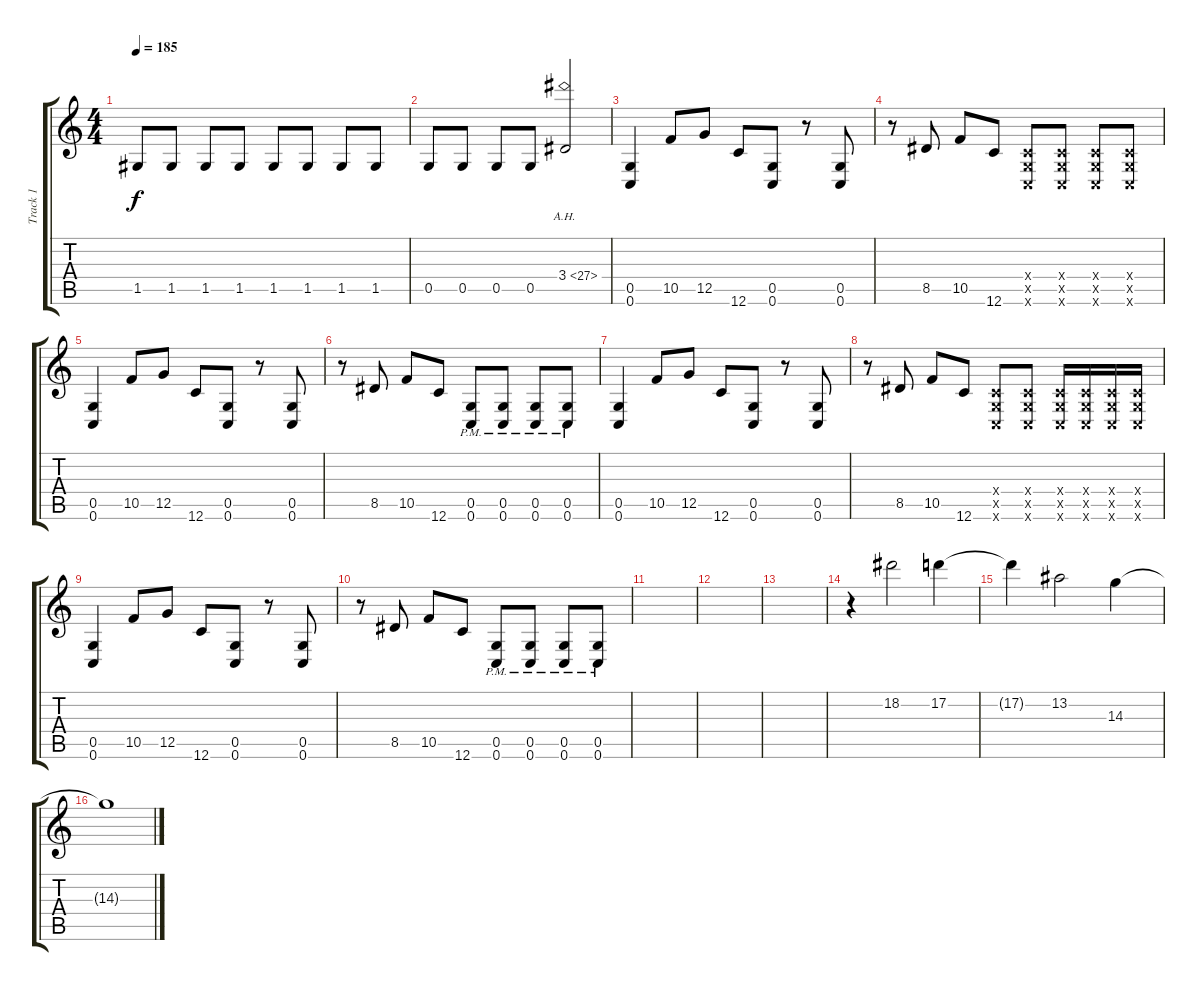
\track ("Track 1" "Track 1") {instrument distortionguitar}
\staff {score tabs}
\tuning (D4 A3 F3 C3 G2 C2) {hide}
\ts (4 4)
\tempo 185
\clef g2
\ks c
1.5.8{dy f} 1.5.8 1.5.8 1.5.8 1.5.8 1.5.8 1.5.8 1.5.8 |
0.5.8 0.5.8 0.5.8 0.5.8 3.4{ah 24}.2 |
(0.5 0.6).4 10.5.8 12.5.8 12.6.8 (0.5 0.6).8 r.8 (0.5 0.6).8 |
r.8 8.5.8 10.5.8 12.6.8 (0.4{x} 0.5{x} 0.6{x}).8 (0.4{x} 0.5{x} 0.6{x}).8 (0.4{x} 0.5{x} 0.6{x}).8 (0.4{x} 0.5{x} 0.6{x}).8 |
(0.5 0.6).4 10.5.8 12.5.8 12.6.8 (0.5 0.6).8 r.8 (0.5 0.6).8 |
r.8 8.5.8 10.5.8 12.6.8 (0.5{pm} 0.6{pm}).8 (0.5{pm} 0.6{pm}).8 (0.5{pm} 0.6{pm}).8 (0.5{pm} 0.6{pm}).8 |
(0.5 0.6).4 10.5.8 12.5.8 12.6.8 (0.5 0.6).8 r.8 (0.5 0.6).8 |
r.8 8.5.8 10.5.8 12.6.8 (0.4{x} 0.5{x} 0.6{x}).8 (0.4{x} 0.5{x} 0.6{x}).8 (0.4{x} 0.5{x} 0.6{x}).16 (0.4{x} 0.5{x} 0.6{x}).16 (0.4{x} 0.5{x} 0.6{x}).16 (0.4{x} 0.5{x} 0.6{x}).16 |
(0.5 0.6).4 10.5.8 12.5.8 12.6.8 (0.5 0.6).8 r.8 (0.5 0.6).8 |
r.8 8.5.8 10.5.8 12.6.8 (0.5{pm} 0.6{pm}).8 (0.5{pm} 0.6{pm}).8 (0.5{pm} 0.6{pm}).8 (0.5{pm} 0.6{pm}).8 |
|
|
|
r.4 18.2.2 17.2.4 |
17.2{t}.4 13.2.2 14.3.4 |
14.3{t}.1
